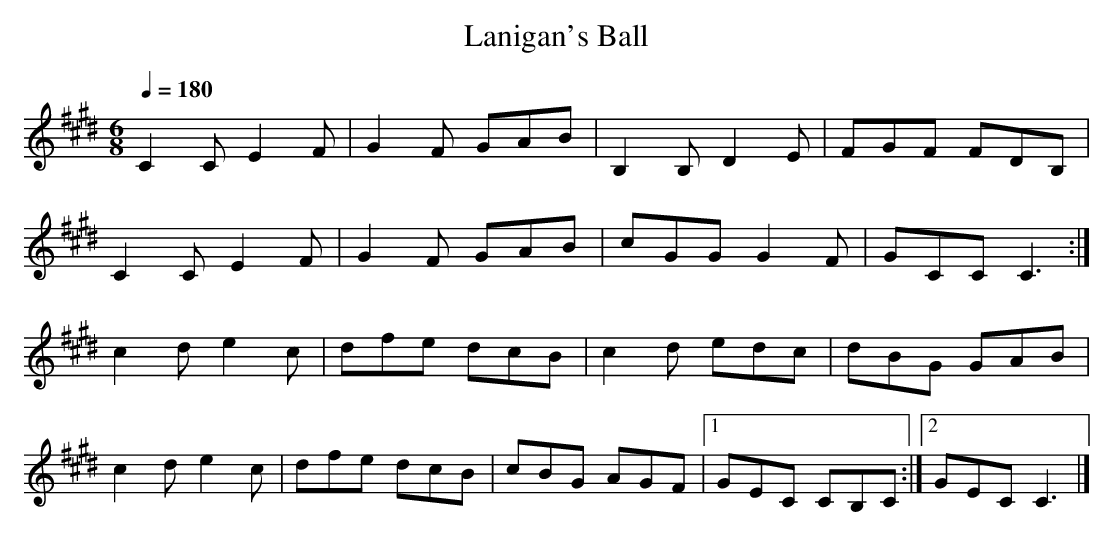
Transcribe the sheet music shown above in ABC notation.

X:1
T:Lanigan's Ball
M:6/8
L:1/8
Q:1/4=180
K:C#m
C2C E2F|G2F GAB| B,2B, D2E|FGF FDB,|
C2C E2F|G2F GAB| cGG G2F| GCC C3:|
c2d e2c|dfe dcB| c2d edc|dBG GAB|
c2d e2c|dfe dcB| cBG AGF| [1 GEC CB,C:| [2 GEC C3|]
